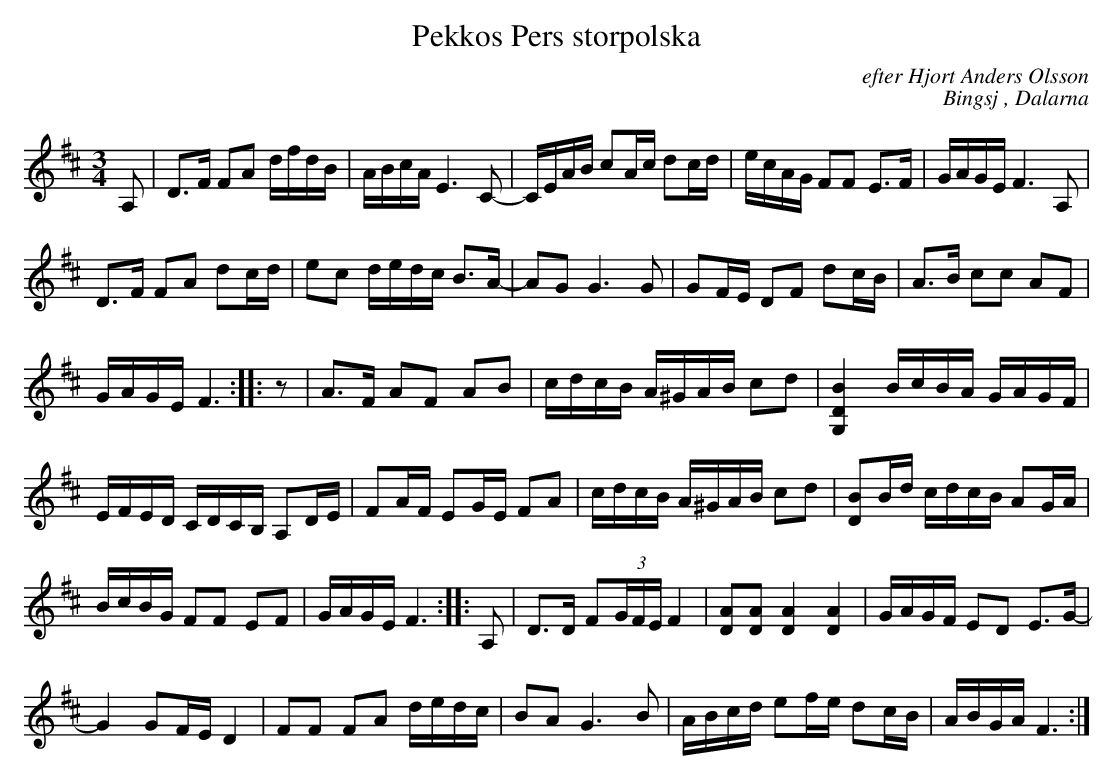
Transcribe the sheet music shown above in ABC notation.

X:1
T: Pekkos Pers storpolska
C: efter Hjort Anders Olsson
C: Bingsj , Dalarna
M: 3/4
L: 1/8
K: D
A, | D>F FA d/f/d/B/ | A/B/c/A/ E3 C-| C/E/A/B/ cA/c/ dc/d/ | e/c/A/G/ FF E>F | G/A/G/E/ F3 A, |
D>F FA dc/d/ | ec d/e/d/c/ B>A- | AG G3 G | GF/E/ DF dc/B/ | A>B cc AF |
G/A/G/E/ F3 :: z | A>F AF AB | c/d/c/B/ A/^G/A/B/ cd | [G,2D2B2] B/c/B/A/ G/A/G/F/ |
E/F/E/D/ C/D/C/B,/ A,D/E/ | FA/F/ EG/E/ FA | c/d/c/B/ A/^G/A/B/ cd | [DB]B/d/ c/d/c/B/ AG/A/ |
B/c/B/G/ FF EF | G/A/G/E/ F3 :: A, | D>D F(3G/F/E/ F2 | [DA][DA] [D2A2] [D2A2] | G/A/G/F/ ED E>G- |
G2 GF/E/ D2 | FF FA d/e/d/c/ | BA G3 B | A/B/c/d/ ef/e/ dc/B/ | A/B/G/A/ F3 :|]
